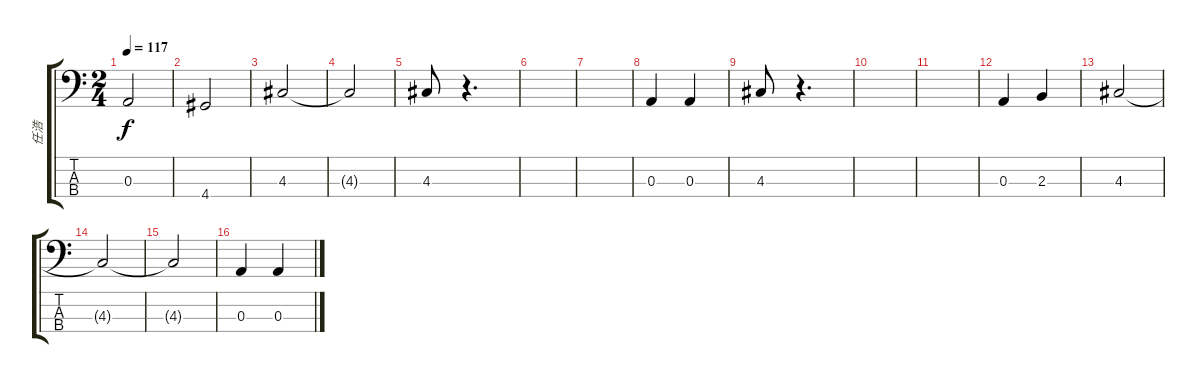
\track ("任浩" "任浩") {instrument acousticbass}
\staff {score tabs}
\tuning (G2 D2 A1 E1) {hide}
\ts (2 4)
\tempo 117
\clef f4
\ks c
0.3.2{dy f} |
4.4.2 |
4.3.2 |
4.3{t}.2 |
4.3.8 r.4{d} |
|
|
0.3.4 0.3.4 |
4.3.8 r.4{d} |
|
|
0.3.4 2.3.4 |
4.3.2 |
4.3{t}.2 |
4.3{t}.2 |
0.3.4 0.3.4
